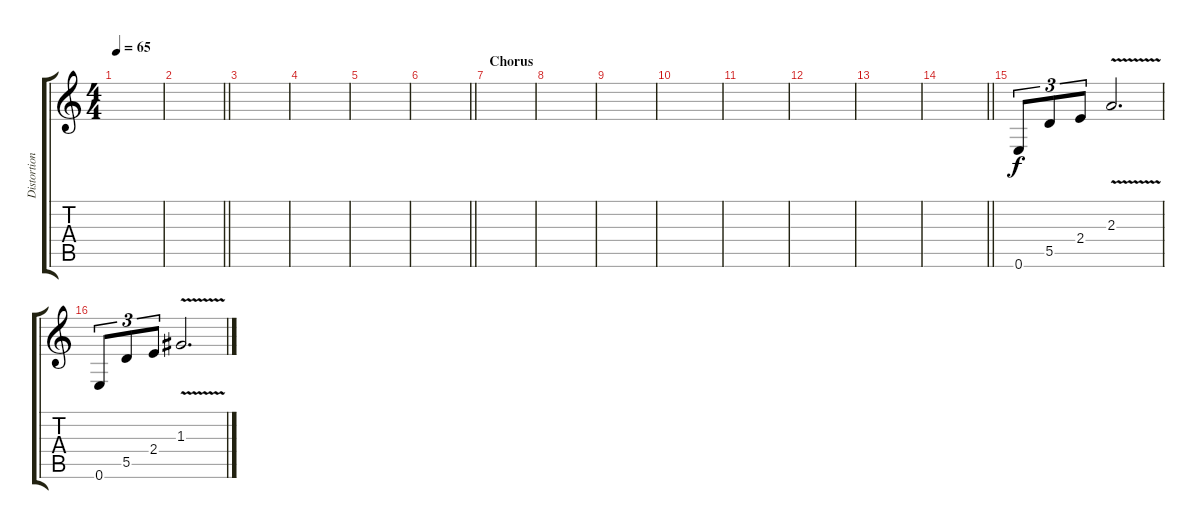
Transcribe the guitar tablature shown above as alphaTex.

\track ("Distortion guitar 2" "Distortion") {instrument distortionguitar}
\staff {score tabs}
\tuning (E4 B3 G3 D3 A2 E2) {hide}
\ts (4 4)
\tempo 65
\clef g2
\ks c
|
\barLineRight lightlight
|
|
|
|
\barLineRight lightlight
|
\section ("" "Chorus")
|
|
|
|
|
|
|
\barLineRight lightlight
|
0.6.8{tu (3 2) volume 8 instrument electricguitarclean} 5.5.8{tu (3 2)} 2.4.8{tu (3 2)} 2.3{v}.2{d} |
0.6.8{tu (3 2)} 5.5.8{tu (3 2)} 2.4.8{tu (3 2)} 1.3{v}.2{d}
